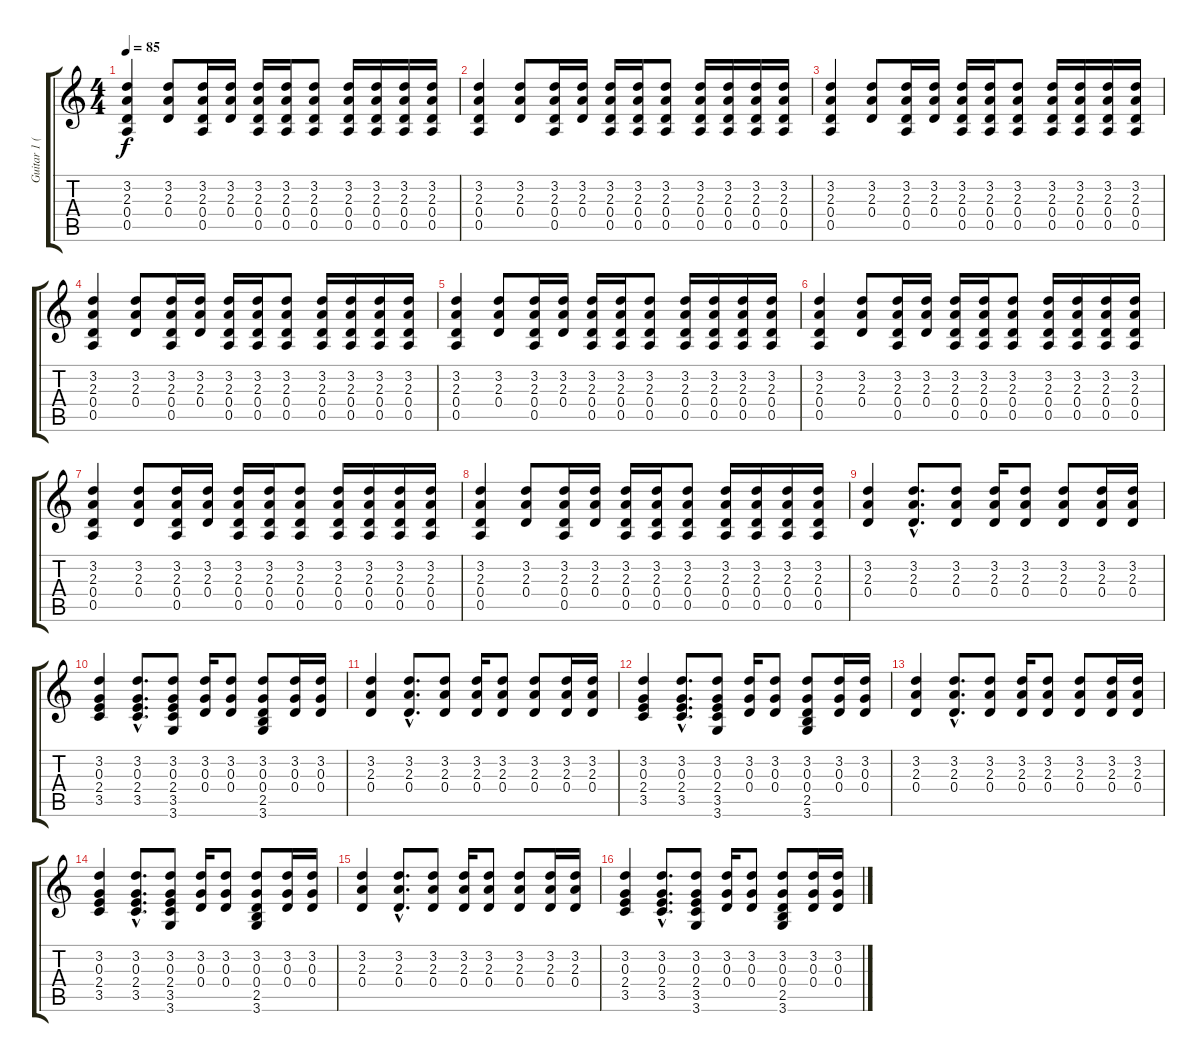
\track ("Guitar 1 (Gem Archer)" "Guitar 1 (") {instrument overdrivenguitar}
\staff {score tabs}
\tuning (E4 B3 G3 D3 A2 E2) {hide}
\ts (4 4)
\tempo 85
\clef g2
\ks c
(3.2 2.3 0.4 0.5).4{dy f} (3.2 2.3 0.4).8 (3.2 2.3 0.4 0.5).16 (3.2 2.3 0.4).16 (3.2 2.3 0.4 0.5).16 (3.2 2.3 0.4 0.5).16 (3.2 2.3 0.4 0.5).8 (3.2 2.3 0.4 0.5).16 (3.2 2.3 0.4 0.5).16 (3.2 2.3 0.4 0.5).16 (3.2 2.3 0.4 0.5).16 |
(3.2 2.3 0.4 0.5).4 (3.2 2.3 0.4).8 (3.2 2.3 0.4 0.5).16 (3.2 2.3 0.4).16 (3.2 2.3 0.4 0.5).16 (3.2 2.3 0.4 0.5).16 (3.2 2.3 0.4 0.5).8 (3.2 2.3 0.4 0.5).16 (3.2 2.3 0.4 0.5).16 (3.2 2.3 0.4 0.5).16 (3.2 2.3 0.4 0.5).16 |
(3.2 2.3 0.4 0.5).4 (3.2 2.3 0.4).8 (3.2 2.3 0.4 0.5).16 (3.2 2.3 0.4).16 (3.2 2.3 0.4 0.5).16 (3.2 2.3 0.4 0.5).16 (3.2 2.3 0.4 0.5).8 (3.2 2.3 0.4 0.5).16 (3.2 2.3 0.4 0.5).16 (3.2 2.3 0.4 0.5).16 (3.2 2.3 0.4 0.5).16 |
(3.2 2.3 0.4 0.5).4 (3.2 2.3 0.4).8 (3.2 2.3 0.4 0.5).16 (3.2 2.3 0.4).16 (3.2 2.3 0.4 0.5).16 (3.2 2.3 0.4 0.5).16 (3.2 2.3 0.4 0.5).8 (3.2 2.3 0.4 0.5).16 (3.2 2.3 0.4 0.5).16 (3.2 2.3 0.4 0.5).16 (3.2 2.3 0.4 0.5).16 |
(3.2 2.3 0.4 0.5).4 (3.2 2.3 0.4).8 (3.2 2.3 0.4 0.5).16 (3.2 2.3 0.4).16 (3.2 2.3 0.4 0.5).16 (3.2 2.3 0.4 0.5).16 (3.2 2.3 0.4 0.5).8 (3.2 2.3 0.4 0.5).16 (3.2 2.3 0.4 0.5).16 (3.2 2.3 0.4 0.5).16 (3.2 2.3 0.4 0.5).16 |
(3.2 2.3 0.4 0.5).4 (3.2 2.3 0.4).8 (3.2 2.3 0.4 0.5).16 (3.2 2.3 0.4).16 (3.2 2.3 0.4 0.5).16 (3.2 2.3 0.4 0.5).16 (3.2 2.3 0.4 0.5).8 (3.2 2.3 0.4 0.5).16 (3.2 2.3 0.4 0.5).16 (3.2 2.3 0.4 0.5).16 (3.2 2.3 0.4 0.5).16 |
(3.2 2.3 0.4 0.5).4 (3.2 2.3 0.4).8 (3.2 2.3 0.4 0.5).16 (3.2 2.3 0.4).16 (3.2 2.3 0.4 0.5).16 (3.2 2.3 0.4 0.5).16 (3.2 2.3 0.4 0.5).8 (3.2 2.3 0.4 0.5).16 (3.2 2.3 0.4 0.5).16 (3.2 2.3 0.4 0.5).16 (3.2 2.3 0.4 0.5).16 |
(3.2 2.3 0.4 0.5).4 (3.2 2.3 0.4).8 (3.2 2.3 0.4 0.5).16 (3.2 2.3 0.4).16 (3.2 2.3 0.4 0.5).16 (3.2 2.3 0.4 0.5).16 (3.2 2.3 0.4 0.5).8 (3.2 2.3 0.4 0.5).16 (3.2 2.3 0.4 0.5).16 (3.2 2.3 0.4 0.5).16 (3.2 2.3 0.4 0.5).16 |
(3.2 2.3 0.4).4 (3.2{hac} 2.3{hac} 0.4{hac}).8{d} (3.2 2.3 0.4).8 (3.2 2.3 0.4).16 (3.2 2.3 0.4).8 (3.2 2.3 0.4).8 (3.2 2.3 0.4).16 (3.2 2.3 0.4).16 |
(3.2 0.3 2.4 3.5).4 (3.2{hac} 0.3{hac} 2.4{hac} 3.5{hac}).8{d} (3.2 0.3 2.4 3.5 3.6).8 (3.2 0.3 0.4).16 (3.2 0.3 0.4).8 (3.2 0.3 0.4 2.5 3.6).8 (3.2 0.3 0.4).16 (3.2 0.3 0.4).16 |
(3.2 2.3 0.4).4 (3.2{hac} 2.3{hac} 0.4{hac}).8{d} (3.2 2.3 0.4).8 (3.2 2.3 0.4).16 (3.2 2.3 0.4).8 (3.2 2.3 0.4).8 (3.2 2.3 0.4).16 (3.2 2.3 0.4).16 |
(3.2 0.3 2.4 3.5).4 (3.2{hac} 0.3{hac} 2.4{hac} 3.5{hac}).8{d} (3.2 0.3 2.4 3.5 3.6).8 (3.2 0.3 0.4).16 (3.2 0.3 0.4).8 (3.2 0.3 0.4 2.5 3.6).8 (3.2 0.3 0.4).16 (3.2 0.3 0.4).16 |
(3.2 2.3 0.4).4 (3.2{hac} 2.3{hac} 0.4{hac}).8{d} (3.2 2.3 0.4).8 (3.2 2.3 0.4).16 (3.2 2.3 0.4).8 (3.2 2.3 0.4).8 (3.2 2.3 0.4).16 (3.2 2.3 0.4).16 |
(3.2 0.3 2.4 3.5).4 (3.2{hac} 0.3{hac} 2.4{hac} 3.5{hac}).8{d} (3.2 0.3 2.4 3.5 3.6).8 (3.2 0.3 0.4).16 (3.2 0.3 0.4).8 (3.2 0.3 0.4 2.5 3.6).8 (3.2 0.3 0.4).16 (3.2 0.3 0.4).16 |
(3.2 2.3 0.4).4 (3.2{hac} 2.3{hac} 0.4{hac}).8{d} (3.2 2.3 0.4).8 (3.2 2.3 0.4).16 (3.2 2.3 0.4).8 (3.2 2.3 0.4).8 (3.2 2.3 0.4).16 (3.2 2.3 0.4).16 |
(3.2 0.3 2.4 3.5).4 (3.2{hac} 0.3{hac} 2.4{hac} 3.5{hac}).8{d} (3.2 0.3 2.4 3.5 3.6).8 (3.2 0.3 0.4).16 (3.2 0.3 0.4).8 (3.2 0.3 0.4 2.5 3.6).8 (3.2 0.3 0.4).16 (3.2 0.3 0.4).16
